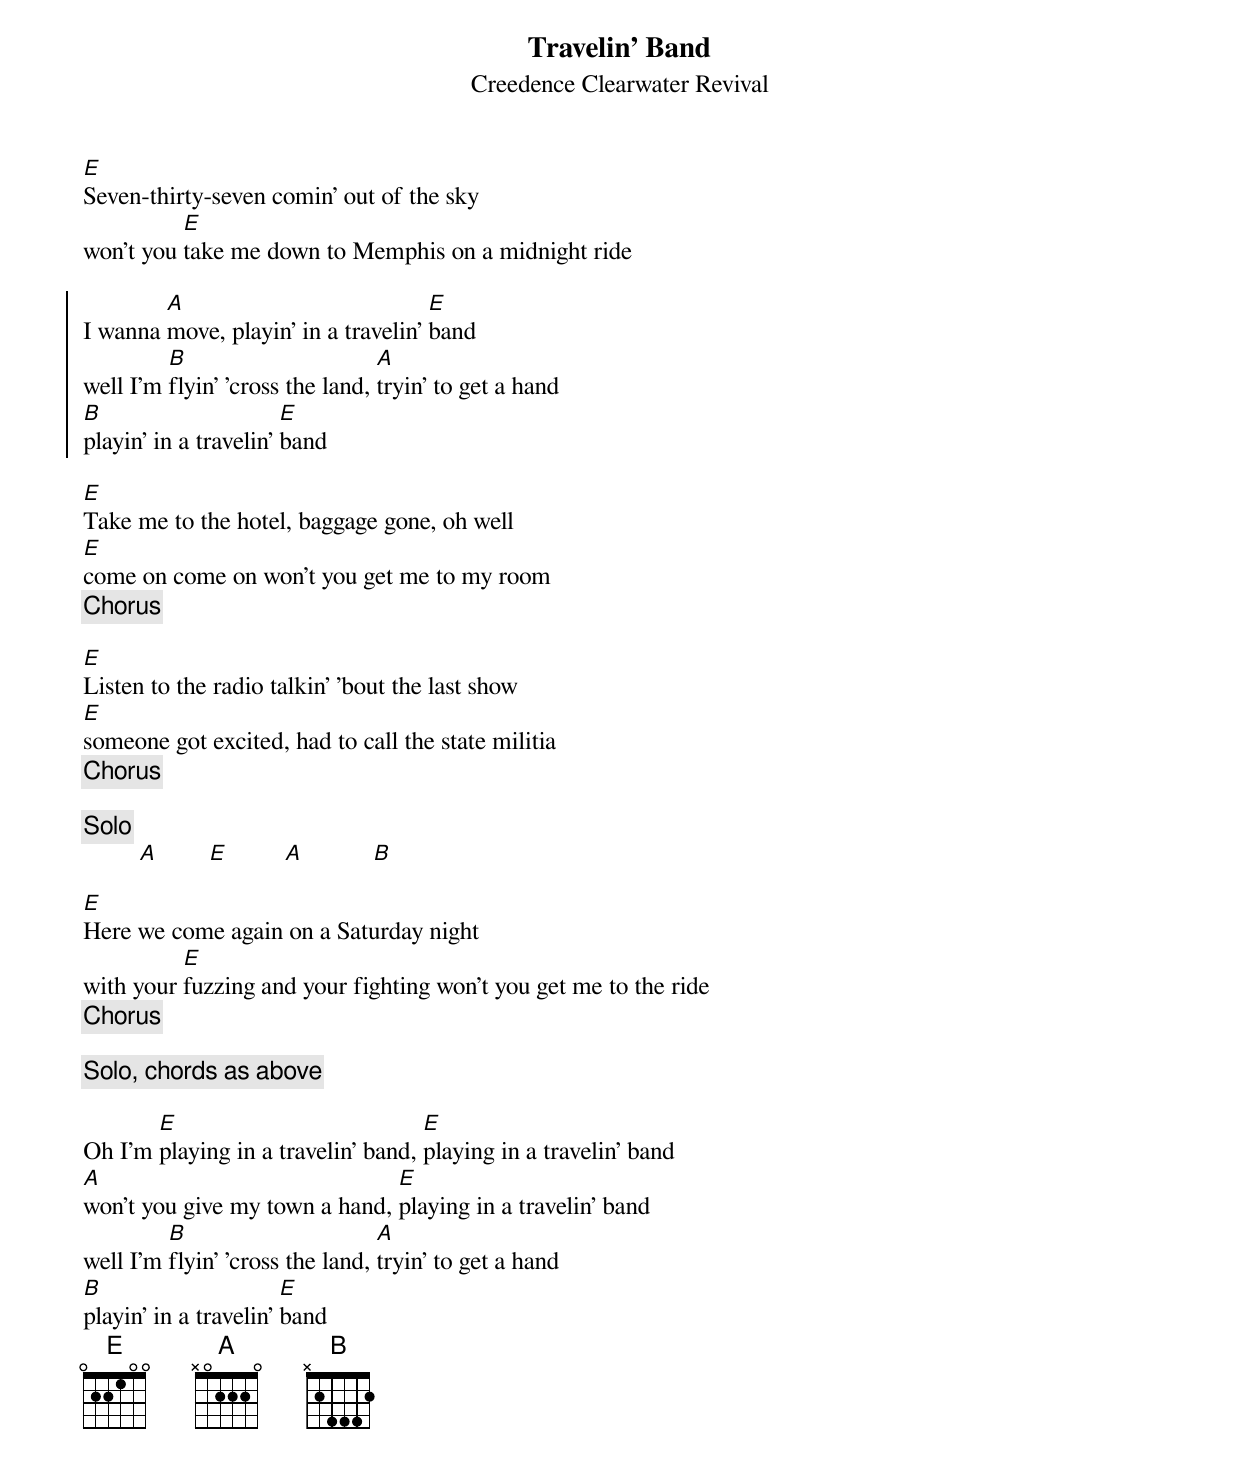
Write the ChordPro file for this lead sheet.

{t:Travelin' Band}
{st:Creedence Clearwater Revival}
[E]Seven-thirty-seven comin' out of the sky
won't you [E]take me down to Memphis on a midnight ride

{soc}
I wanna [A]move, playin' in a travelin' [E]band
well I'm [B]flyin' 'cross the land, [A]tryin' to get a hand
[B]playin' in a travelin' [E]band
{eoc}

[E]Take me to the hotel, baggage gone, oh well
[E]come on come on won't you get me to my room
{c: Chorus}

[E]Listen to the radio talkin' 'bout the last show
[E]someone got excited, had to call the state militia
{c: Chorus}

{c: Solo}
         [A]        [E]         [A]           [B]

[E]Here we come again on a Saturday night
with your [E]fuzzing and your fighting won't you get me to the ride
{c: Chorus}

{c: Solo, chords as above}

Oh I'm [E]playing in a travelin' band, [E]playing in a travelin' band
[A]won't you give my town a hand, [E]playing in a travelin' band
well I'm [B]flyin' 'cross the land, [A]tryin' to get a hand
[B]playin' in a travelin' [E]band
